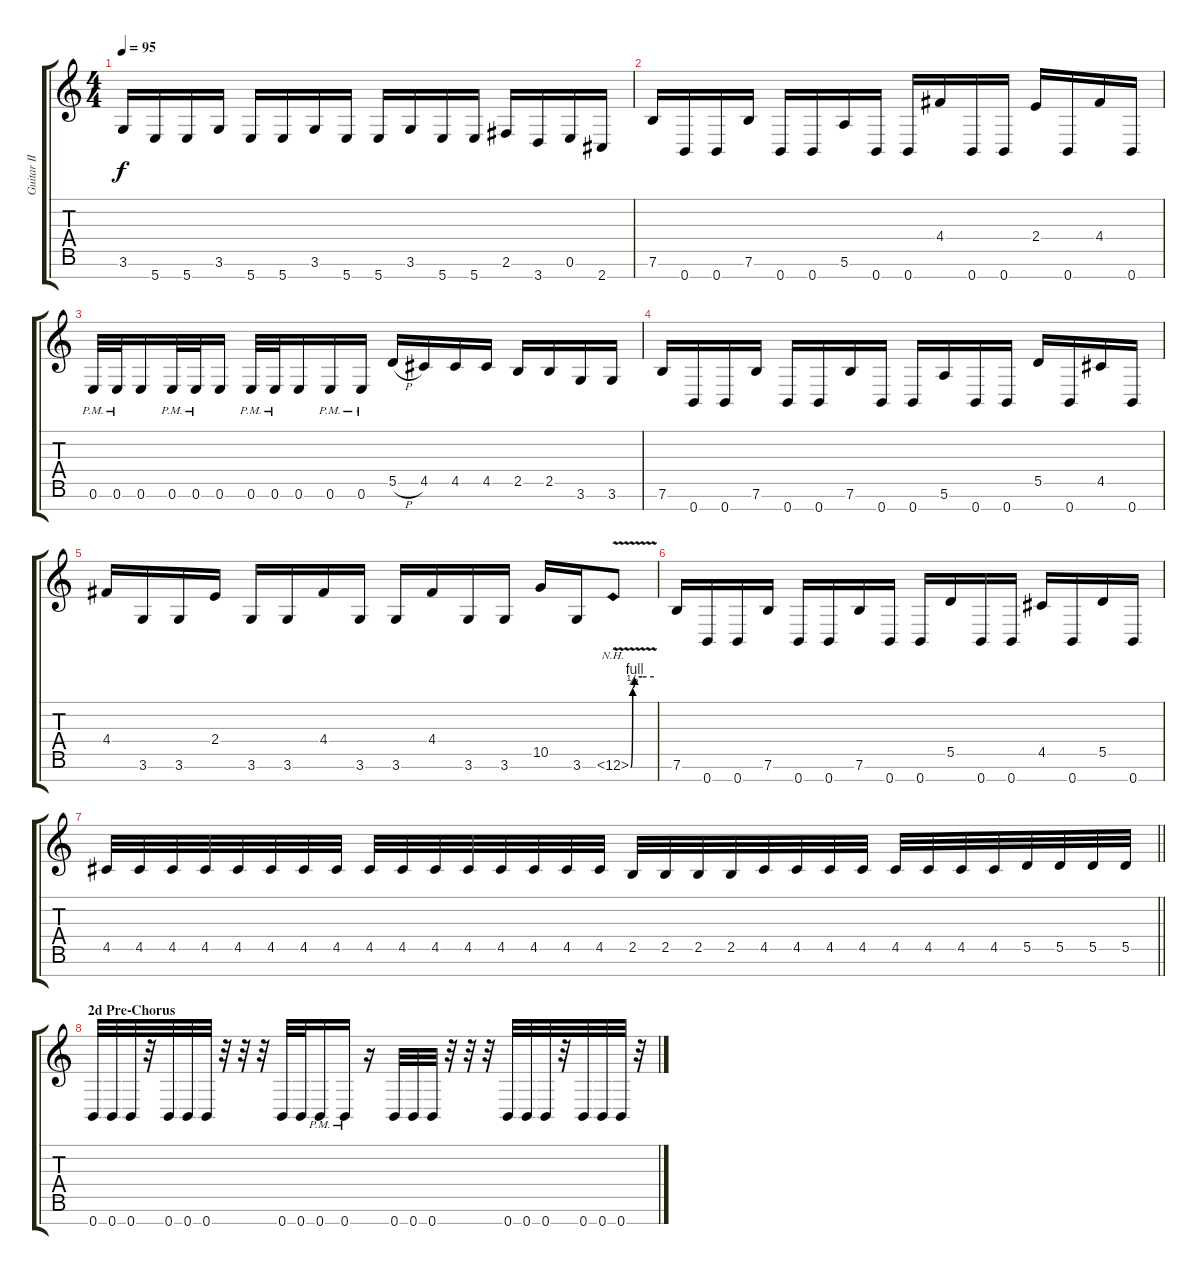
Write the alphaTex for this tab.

\track ("Guitar II" "Guitar II") {instrument distortionguitar}
\staff {score tabs}
\tuning (E4 B3 G3 D3 A2 E2 B1) {hide}
\ts (4 4)
\tempo 95
\clef g2
\ks c
3.6.16{dy f} 5.7.16 5.7.16 3.6.16 5.7.16 5.7.16 3.6.16 5.7.16 5.7.16 3.6.16 5.7.16 5.7.16 2.6.16 3.7.16 0.6.16 2.7.16 |
7.6.16 0.7.16 0.7.16 7.6.16 0.7.16 0.7.16 5.6.16 0.7.16 0.7.16 4.4.16 0.7.16 0.7.16 2.4.16 0.7.16 4.4.16 0.7.16 |
0.6{pm}.32 0.6{pm}.32 0.6.16 0.6{pm}.32 0.6{pm}.32 0.6.16 0.6{pm}.32 0.6{pm}.32 0.6.16 0.6{pm}.16 0.6{pm}.16 5.5{h}.16 4.5.16 4.5.16 4.5.16 2.5.16 2.5.16 3.6.16 3.6.16 |
7.6.16 0.7.16 0.7.16 7.6.16 0.7.16 0.7.16 7.6.16 0.7.16 0.7.16 5.6.16 0.7.16 0.7.16 5.5.16 0.7.16 4.5.16 0.7.16 |
4.4.16 3.6.16 3.6.16 2.4.16 3.6.16 3.6.16 4.4.16 3.6.16 3.6.16 4.4.16 3.6.16 3.6.16 10.5.16 3.6.16 1.6{be (custom 0 0 5 2 10 4 30 4 60 4) nh v}.8 |
7.6.16 0.7.16 0.7.16 7.6.16 0.7.16 0.7.16 7.6.16 0.7.16 0.7.16 5.5.16 0.7.16 0.7.16 4.5.16 0.7.16 5.5.16 0.7.16 |
\barLineRight lightlight
4.5.32 4.5.32 4.5.32 4.5.32 4.5.32 4.5.32 4.5.32 4.5.32 4.5.32 4.5.32 4.5.32 4.5.32 4.5.32 4.5.32 4.5.32 4.5.32 2.5.32 2.5.32 2.5.32 2.5.32 4.5.32 4.5.32 4.5.32 4.5.32 4.5.32 4.5.32 4.5.32 4.5.32 5.5.32 5.5.32 5.5.32 5.5.32 |
\section ("" "2d Pre-Chorus")
0.7.32 0.7.32 0.7.32 r.32 0.7.32 0.7.32 0.7.32 r.32 r.32 r.32 0.7.32 0.7.32 0.7{pm}.16 0.7{pm}.16 r.16 0.7.32 0.7.32 0.7.32 r.32 r.32 r.32 0.7.32 0.7.32 0.7.32 r.32 0.7.32 0.7.32 0.7.32 r.32
